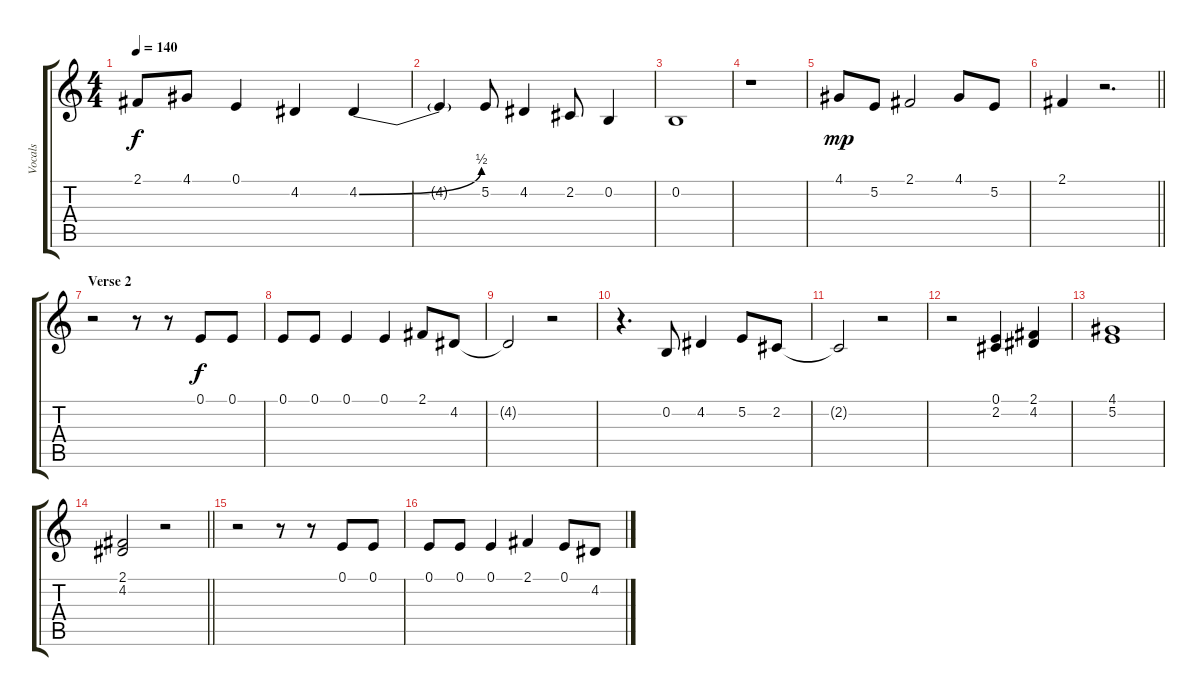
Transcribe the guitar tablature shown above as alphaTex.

\track ("Vocals" "Vocals") {instrument cello}
\staff {score tabs}
\tuning (E4 B3 G3 D3 A2 E2) {hide}
\ts (4 4)
\tempo 140
\clef g2
\ks c
2.1{t}.8{dy f} 4.1.8 0.1.4 4.2.4 4.2{be (bend 0 0 60 2)}.4 |
4.2{t}.4 5.2.8 4.2.4 2.2.8 0.2.4 |
0.2.1 |
r.1 |
4.1.8{dy mp} 5.2.8 2.1.2 4.1.8 5.2.8 |
\barLineRight lightlight
2.1.4 r.2{d} |
\section ("" "Verse 2")
r.2 r.8 r.8 0.1.8{dy f} 0.1.8 |
0.1.8 0.1.8 0.1.4 0.1.4 2.1.8 4.2.8 |
4.2{t}.2 r.2 |
r.4{d} 0.2.8 4.2.4 5.2.8 2.2.8 |
2.2{t}.2 r.2 |
r.2 (0.1 2.2).4 (2.1 4.2).4 |
(4.1 5.2).1 |
\barLineRight lightlight
(2.1 4.2).2 r.2 |
r.2 r.8 r.8 0.1.8 0.1.8 |
0.1.8 0.1.8 0.1.4 2.1.4 0.1.8 4.2.8
